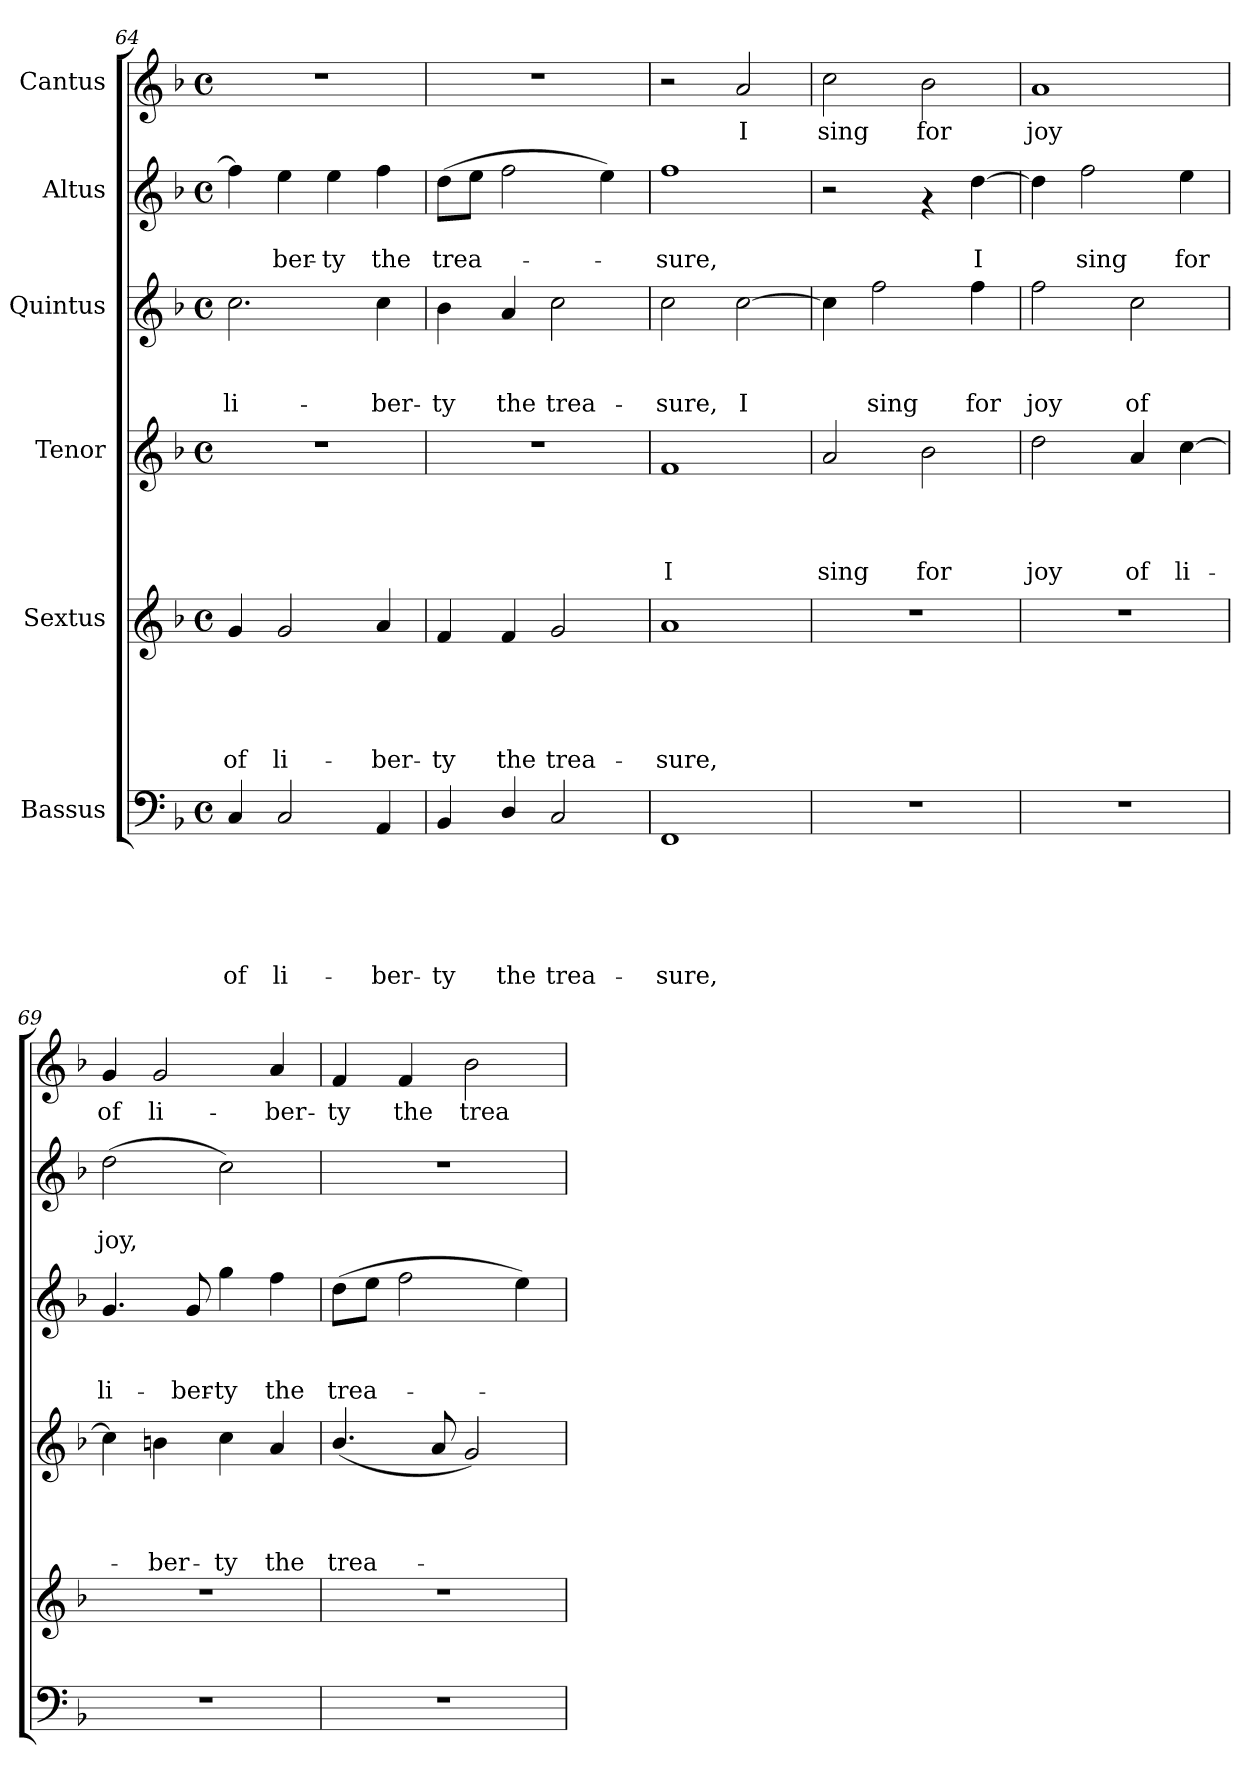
**kern	**text	**text	**text	**text	**text	**text	**kern	**text	**text	**text	**text	**text	**kern	**text	**text	**text	**text	**kern	**text	**text	**text	**kern	**text	**text	**kern	**text
*part6	*part6	*part6	*part6	*part6	*part6	*part6	*part5	*part5	*part5	*part5	*part5	*part5	*part4	*part4	*part4	*part4	*part4	*part3	*part3	*part3	*part3	*part2	*part2	*part2	*part1	*part1
*staff6	*staff6	*staff6	*staff6	*staff6	*staff6	*staff6	*staff5	*staff5	*staff5	*staff5	*staff5	*staff5	*staff4	*staff4	*staff4	*staff4	*staff4	*staff3	*staff3	*staff3	*staff3	*staff2	*staff2	*staff2	*staff1	*staff1
*I"Bassus	*	*	*	*	*	*	*I"Sextus	*	*	*	*	*	*I"Tenor	*	*	*	*	*I"Quintus	*	*	*	*I"Altus	*	*	*I"Cantus	*
*clefF4	*	*	*	*	*	*	*clefG2	*	*	*	*	*	*clefG2	*	*	*	*	*clefG2	*	*	*	*clefG2	*	*	*clefG2	*
*k[b-]	*	*	*	*	*	*	*k[b-]	*	*	*	*	*	*k[b-]	*	*	*	*	*k[b-]	*	*	*	*k[b-]	*	*	*k[b-]	*
*F:	*	*	*	*	*	*	*F:	*	*	*	*	*	*F:	*	*	*	*	*F:	*	*	*	*F:	*	*	*F:	*
*M4/4	*	*	*	*	*	*	*M4/4	*	*	*	*	*	*M4/4	*	*	*	*	*M4/4	*	*	*	*M4/4	*	*	*M4/4	*
*met(c)	*	*	*	*	*	*	*met(c)	*	*	*	*	*	*met(c)	*	*	*	*	*met(c)	*	*	*	*met(c)	*	*	*met(c)	*
=64	=64	=64	=64	=64	=64	=64	=64	=64	=64	=64	=64	=64	=64	=64	=64	=64	=64	=64	=64	=64	=64	=64	=64	=64	=64	=64
!	!	!	!	!	!	!LO:LY:b	!	!	!	!	!	!LO:LY:b	!	!	!	!	!	!	!	!	!LO:LY:b	!	!	!	!	!
4C/	.	.	.	.	.	of	4g/	.	.	.	.	of	1r	.	.	.	.	2.cc\	.	.	li-	4ff\]	.	.	1r	.
!	!	!	!	!	!	!LO:LY:b	!	!	!	!	!	!LO:LY:b	!	!	!	!	!	!	!	!	!	!	!	!LO:LY:b	!	!
2C/	.	.	.	.	.	li-	2g/	.	.	.	.	li-	.	.	.	.	.	.	.	.	.	4ee\	.	-ber-	.	.
!	!	!	!	!	!	!	!	!	!	!	!	!	!	!	!	!	!	!	!	!	!	!	!	!LO:LY:b	!	!
.	.	.	.	.	.	.	.	.	.	.	.	.	.	.	.	.	.	.	.	.	.	4ee\	.	-ty	.	.
!	!	!	!	!	!	!LO:LY:b	!	!	!	!	!	!LO:LY:b	!	!	!	!	!	!	!	!	!LO:LY:b	!	!	!LO:LY:b	!	!
4AA/	.	.	.	.	.	-ber-	4a/	.	.	.	.	-ber-	.	.	.	.	.	4cc\	.	.	-ber-	4ff\	.	the	.	.
=65	=65	=65	=65	=65	=65	=65	=65	=65	=65	=65	=65	=65	=65	=65	=65	=65	=65	=65	=65	=65	=65	=65	=65	=65	=65	=65
!	!	!	!	!	!	!LO:LY:b	!	!	!	!	!	!LO:LY:b	!	!	!	!	!	!	!	!	!LO:LY:b	!	!	!LO:LY:b	!	!
4BB-/	.	.	.	.	.	-ty	4f/	.	.	.	.	-ty	1r	.	.	.	.	4b-\	.	.	-ty	(>8dd\L	.	trea-	1r	.
.	.	.	.	.	.	.	.	.	.	.	.	.	.	.	.	.	.	.	.	.	.	8ee\J	.	.	.	.
!	!	!	!	!	!	!LO:LY:b	!	!	!	!	!	!LO:LY:b	!	!	!	!	!	!	!	!	!LO:LY:b	!	!	!	!	!
4D/	.	.	.	.	.	the	4f/	.	.	.	.	the	.	.	.	.	.	4a/	.	.	the	2ff\	.	.	.	.
!	!	!	!	!	!	!LO:LY:b	!	!	!	!	!	!LO:LY:b	!	!	!	!	!	!	!	!	!LO:LY:b	!	!	!	!	!
2C/	.	.	.	.	.	trea-	2g/	.	.	.	.	trea-	.	.	.	.	.	2cc\	.	.	trea-	.	.	.	.	.
.	.	.	.	.	.	.	.	.	.	.	.	.	.	.	.	.	.	.	.	.	.	4ee\)	.	.	.	.
!!LO:PB:g=z
=66	=66	=66	=66	=66	=66	=66	=66	=66	=66	=66	=66	=66	=66	=66	=66	=66	=66	=66	=66	=66	=66	=66	=66	=66	=66	=66
!	!	!	!	!	!	!LO:LY:b	!	!	!	!	!	!LO:LY:b	!	!	!	!	!LO:LY:b	!	!	!	!LO:LY:b	!	!	!LO:LY:b	!	!
1FF	.	.	.	.	.	-sure,	1a	.	.	.	.	-sure,	1f	.	.	.	I	2cc\	.	.	-sure,	1ff	.	-sure,	2r	.
!	!	!	!	!	!	!	!	!	!	!	!	!	!	!	!	!	!	!	!	!	!LO:LY:b	!	!	!	!	!LO:LY:b
.	.	.	.	.	.	.	.	.	.	.	.	.	.	.	.	.	.	[>2cc\	.	.	I	.	.	.	2a/	I
=67	=67	=67	=67	=67	=67	=67	=67	=67	=67	=67	=67	=67	=67	=67	=67	=67	=67	=67	=67	=67	=67	=67	=67	=67	=67	=67
!	!	!	!	!	!	!	!	!	!	!	!	!	!	!	!	!	!LO:LY:b	!	!	!	!	!	!	!	!	!LO:LY:b
1r	.	.	.	.	.	.	1r	.	.	.	.	.	2a/	.	.	.	sing	4cc\]	.	.	.	2r	.	.	2cc\	sing
!	!	!	!	!	!	!	!	!	!	!	!	!	!	!	!	!	!	!	!	!	!LO:LY:b	!	!	!	!	!
.	.	.	.	.	.	.	.	.	.	.	.	.	.	.	.	.	.	2ff\	.	.	sing	.	.	.	.	.
!	!	!	!	!	!	!	!	!	!	!	!	!	!	!	!	!	!LO:LY:b	!	!	!	!	!	!	!	!	!LO:LY:b
.	.	.	.	.	.	.	.	.	.	.	.	.	2b-\	.	.	.	for	.	.	.	.	4rf	.	.	2b-\	for
!	!	!	!	!	!	!	!	!	!	!	!	!	!	!	!	!	!	!	!	!	!LO:LY:b	!	!	!LO:LY:b	!	!
.	.	.	.	.	.	.	.	.	.	.	.	.	.	.	.	.	.	4ff\	.	.	for	[>4dd\	.	I	.	.
=68	=68	=68	=68	=68	=68	=68	=68	=68	=68	=68	=68	=68	=68	=68	=68	=68	=68	=68	=68	=68	=68	=68	=68	=68	=68	=68
!	!	!	!	!	!	!	!	!	!	!	!	!	!	!	!	!	!LO:LY:b	!	!	!	!LO:LY:b	!	!	!	!	!LO:LY:b
1r	.	.	.	.	.	.	1r	.	.	.	.	.	2dd\	.	.	.	joy	2ff\	.	.	joy	4dd\]	.	.	1a	joy
!	!	!	!	!	!	!	!	!	!	!	!	!	!	!	!	!	!	!	!	!	!	!	!	!LO:LY:b	!	!
.	.	.	.	.	.	.	.	.	.	.	.	.	.	.	.	.	.	.	.	.	.	2ff\	.	sing	.	.
!	!	!	!	!	!	!	!	!	!	!	!	!	!	!	!	!	!LO:LY:b	!	!	!	!LO:LY:b	!	!	!	!	!
.	.	.	.	.	.	.	.	.	.	.	.	.	4a/	.	.	.	of	2cc\	.	.	of	.	.	.	.	.
!	!	!	!	!	!	!	!	!	!	!	!	!	!	!	!	!	!LO:LY:b	!	!	!	!	!	!	!LO:LY:b	!	!
.	.	.	.	.	.	.	.	.	.	.	.	.	[>4cc\	.	.	.	li-	.	.	.	.	4ee\	.	for	.	.
=69	=69	=69	=69	=69	=69	=69	=69	=69	=69	=69	=69	=69	=69	=69	=69	=69	=69	=69	=69	=69	=69	=69	=69	=69	=69	=69
!	!	!	!	!	!	!	!	!	!	!	!	!	!	!	!	!	!	!	!	!	!LO:LY:b	!	!	!LO:LY:b	!	!LO:LY:b
1r	.	.	.	.	.	.	1r	.	.	.	.	.	4cc\]	.	.	.	.	4.g/	.	.	li-	(>2dd\	.	joy,	4g/	of
!	!	!	!	!	!	!	!	!	!	!	!	!	!	!	!	!	!LO:LY:b	!	!	!	!	!	!	!	!	!LO:LY:b
.	.	.	.	.	.	.	.	.	.	.	.	.	4bn\	.	.	.	-ber-	.	.	.	.	.	.	.	2g/	li-
!	!	!	!	!	!	!	!	!	!	!	!	!	!	!	!	!	!	!	!	!	!LO:LY:b	!	!	!	!	!
.	.	.	.	.	.	.	.	.	.	.	.	.	.	.	.	.	.	8g/	.	.	-ber-	.	.	.	.	.
!	!	!	!	!	!	!	!	!	!	!	!	!	!	!	!	!	!LO:LY:b	!	!	!	!LO:LY:b	!	!	!	!	!
.	.	.	.	.	.	.	.	.	.	.	.	.	4cc\	.	.	.	-ty	4gg\	.	.	-ty	2cc\)	.	.	.	.
!	!	!	!	!	!	!	!	!	!	!	!	!	!	!	!	!	!LO:LY:b	!	!	!	!LO:LY:b	!	!	!	!	!LO:LY:b
.	.	.	.	.	.	.	.	.	.	.	.	.	4a/	.	.	.	the	4ff\	.	.	the	.	.	.	4a/	-ber-
=70	=70	=70	=70	=70	=70	=70	=70	=70	=70	=70	=70	=70	=70	=70	=70	=70	=70	=70	=70	=70	=70	=70	=70	=70	=70	=70
!	!	!	!	!	!	!	!	!	!	!	!	!	!	!	!	!	!LO:LY:b	!	!	!	!LO:LY:b	!	!	!	!	!LO:LY:b
1r	.	.	.	.	.	.	1r	.	.	.	.	.	(<4.b-/	.	.	.	trea-	(>8dd\L	.	.	trea-	1r	.	.	4f/	-ty
.	.	.	.	.	.	.	.	.	.	.	.	.	.	.	.	.	.	8ee\J	.	.	.	.	.	.	.	.
!	!	!	!	!	!	!	!	!	!	!	!	!	!	!	!	!	!	!	!	!	!	!	!	!	!	!LO:LY:b
.	.	.	.	.	.	.	.	.	.	.	.	.	.	.	.	.	.	2ff\	.	.	.	.	.	.	4f/	the
.	.	.	.	.	.	.	.	.	.	.	.	.	8a/	.	.	.	.	.	.	.	.	.	.	.	.	.
!	!	!	!	!	!	!	!	!	!	!	!	!	!	!	!	!	!	!	!	!	!	!	!	!	!	!LO:LY:b
.	.	.	.	.	.	.	.	.	.	.	.	.	2g/)	.	.	.	.	.	.	.	.	.	.	.	2b-\	trea-
.	.	.	.	.	.	.	.	.	.	.	.	.	.	.	.	.	.	4ee\)	.	.	.	.	.	.	.	.
=	=	=	=	=	=	=	=	=	=	=	=	=	=	=	=	=	=	=	=	=	=	=	=	=	=	=
*-	*-	*-	*-	*-	*-	*-	*-	*-	*-	*-	*-	*-	*-	*-	*-	*-	*-	*-	*-	*-	*-	*-	*-	*-	*-	*-
